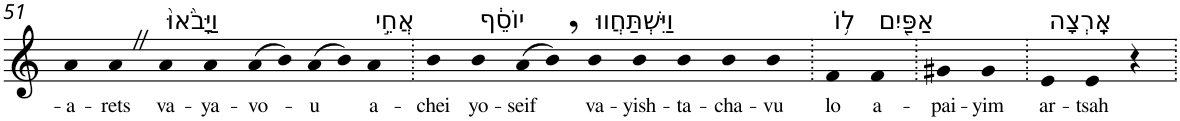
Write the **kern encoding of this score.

**kern	**text
*part1	*part1
*staff1	*staff1
*I"Piano	*
*I'Pno	*
!!LO:PB:g=z
*clefG2	*
*k[]	*
=51	=51
!	!LO:LY:b
4a	-a-
!	!LO:LY:b
4aZ	-rets
!LO:TX:a:t=וַיָּבֹ֙אוּ֙	!
!	!LO:LY:b
4a	va-
!	!LO:LY:b
4a	-ya-
!	!LO:LY:b
(>8a	-vo-
8b)	.
!	!LO:LY:b
(>8a	-u
8b)	.
!LO:TX:a:t=אֲחֵ֣י	!
!	!LO:LY:b
4a	a-
=52.	=52.
!	!LO:LY:b
4b	-chei
!LO:TX:a:t=יוֹסֵ֔ף	!
!	!LO:LY:b
4b	yo-
!	!LO:LY:b
(>8a	-seif
8b,)	.
!LO:TX:a:t=וַיִּשְׁתַּחֲווּ	!
!	!LO:LY:b
4b	va-
!	!LO:LY:b
4b	-yish-
!	!LO:LY:b
4b	-ta-
!	!LO:LY:b
4b	-cha-
!	!LO:LY:b
4b	-vu
=53.	=53.
!LO:TX:a:t=ל֥וֹ	!
!	!LO:LY:b
4f	lo
!LO:TX:a:t=אַפַּ֖יִם	!
!	!LO:LY:b
4f	a-
=54.	=54.
!	!LO:LY:b
4g#X	-pai-
!	!LO:LY:b
4g#	-yim
=55.	=55.
!LO:TX:a:t=אָֽרְצָה	!
!	!LO:LY:b
4e	ar-
!	!LO:LY:b
4e	-tsah
4r	.
=.	=.
*-	*-
